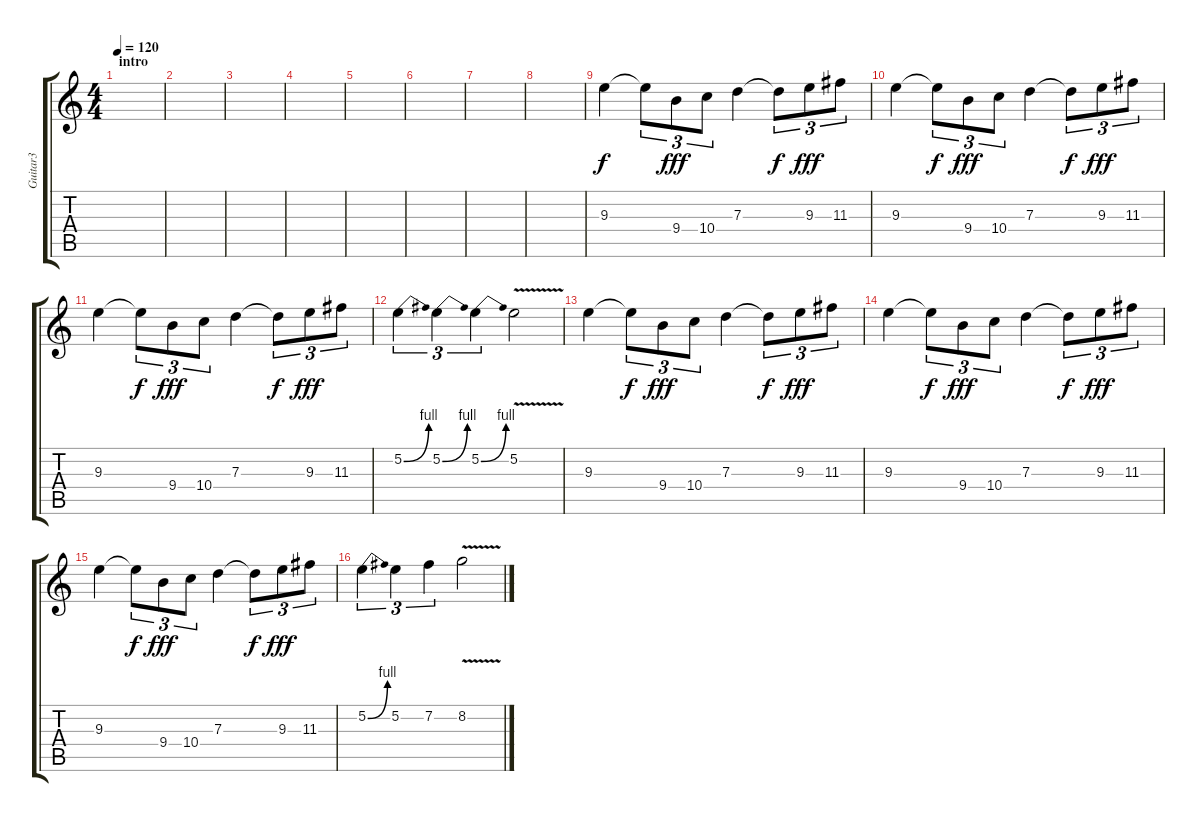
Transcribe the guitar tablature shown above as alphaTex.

\track ("Guitar3" "Guitar3") {instrument overdrivenguitar}
\staff {score tabs}
\tuning (E4 B3 G3 D3 A2 E2) {hide}
\ts (4 4)
\section ("" "intro")
\tempo 120
\clef g2
\ks c
|
|
|
|
|
|
|
|
9.3.4 9.3{t}.8{tu (3 2) dy f} 9.4.8{tu (3 2) dy fff} 10.4.8{tu (3 2)} 7.3.4 7.3{t}.8{tu (3 2) dy f} 9.3.8{tu (3 2) dy fff} 11.3.8{tu (3 2)} |
9.3.4 9.3{t}.8{tu (3 2) dy f} 9.4.8{tu (3 2) dy fff} 10.4.8{tu (3 2)} 7.3.4 7.3{t}.8{tu (3 2) dy f} 9.3.8{tu (3 2) dy fff} 11.3.8{tu (3 2)} |
9.3.4 9.3{t}.8{tu (3 2) dy f} 9.4.8{tu (3 2) dy fff} 10.4.8{tu (3 2)} 7.3.4 7.3{t}.8{tu (3 2) dy f} 9.3.8{tu (3 2) dy fff} 11.3.8{tu (3 2)} |
5.2{be (bend 0 0 60 4)}.4{tu (3 2)} 5.2{be (bend 0 0 60 4)}.4{tu (3 2)} 5.2{be (bend 0 0 60 4)}.4{tu (3 2)} 5.2{v}.2 |
9.3.4 9.3{t}.8{tu (3 2) dy f} 9.4.8{tu (3 2) dy fff} 10.4.8{tu (3 2)} 7.3.4 7.3{t}.8{tu (3 2) dy f} 9.3.8{tu (3 2) dy fff} 11.3.8{tu (3 2)} |
9.3.4 9.3{t}.8{tu (3 2) dy f} 9.4.8{tu (3 2) dy fff} 10.4.8{tu (3 2)} 7.3.4 7.3{t}.8{tu (3 2) dy f} 9.3.8{tu (3 2) dy fff} 11.3.8{tu (3 2)} |
9.3.4 9.3{t}.8{tu (3 2) dy f} 9.4.8{tu (3 2) dy fff} 10.4.8{tu (3 2)} 7.3.4 7.3{t}.8{tu (3 2) dy f} 9.3.8{tu (3 2) dy fff} 11.3.8{tu (3 2)} |
5.2{be (bend 0 0 60 4)}.4{tu (3 2)} 5.2.4{tu (3 2)} 7.2.4{tu (3 2)} 8.2{v}.2
